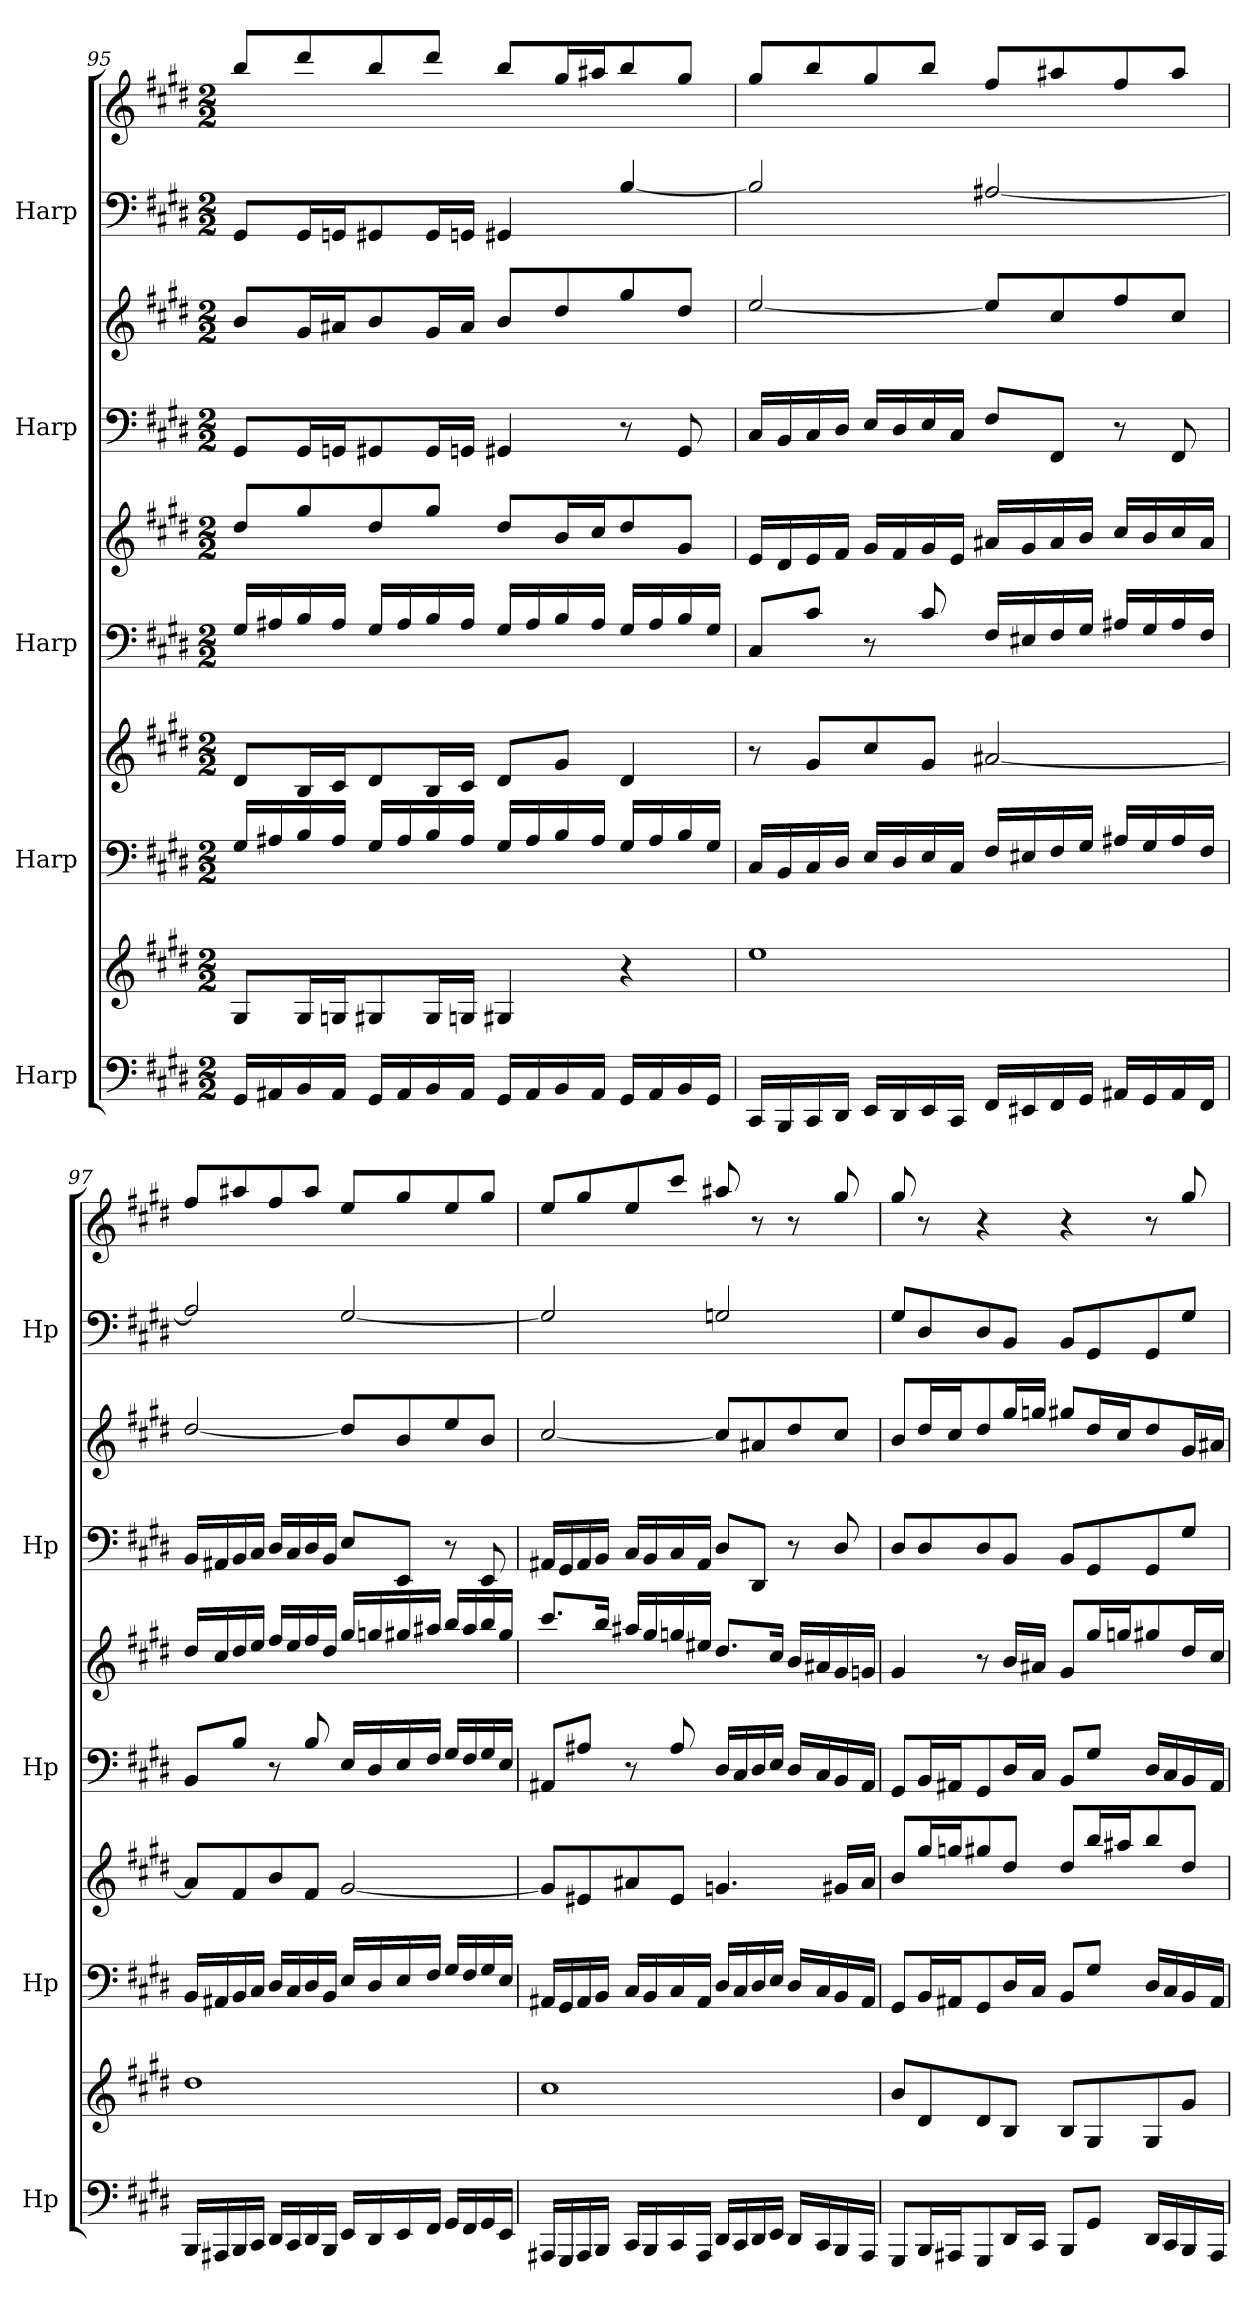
**kern	**kern	**kern	**kern	**kern	**kern	**kern	**kern	**kern	**kern
*part5	*part5	*part4	*part4	*part3	*part3	*part2	*part2	*part1	*part1
*staff10	*staff9	*staff8	*staff7	*staff6	*staff5	*staff4	*staff3	*staff2	*staff1
*I"Harp	*	*I"Harp	*	*I"Harp	*	*I"Harp	*	*I"Harp	*
*I'Hp	*	*I'Hp	*	*I'Hp	*	*I'Hp	*	*I'Hp	*
!!LO:PB:g=z
*clefF4	*clefG2	*clefF4	*clefG2	*clefF4	*clefG2	*clefF4	*clefG2	*clefF4	*clefG2
*k[f#c#g#d#]	*k[f#c#g#d#]	*k[f#c#g#d#]	*k[f#c#g#d#]	*k[f#c#g#d#]	*k[f#c#g#d#]	*k[f#c#g#d#]	*k[f#c#g#d#]	*k[f#c#g#d#]	*k[f#c#g#d#]
*M2/2	*M2/2	*M2/2	*M2/2	*M2/2	*M2/2	*M2/2	*M2/2	*M2/2	*M2/2
=95	=95	=95	=95	=95	=95	=95	=95	=95	=95
16GG#/LL	8G#/L	16G#/LL	8d#/L	16G#/LL	8dd#/L	8GG#/L	8b/L	8GG#/L	8bb/L
16AA#X/	.	16A#X/	.	16A#X/	.	.	.	.	.
16BB/	16G#/L	16B/	16B/L	16B/	8gg#/	16GG#/L	16g#/L	16GG#/L	8ddd#/
16AA#/JJ	16Gn/J	16A#/JJ	16c#/J	16A#/JJ	.	16GGn/J	16a#X/J	16GGn/J	.
16GG#/LL	8G#X/	16G#/LL	8d#/	16G#/LL	8dd#/	8GG#X/	8b/	8GG#X/	8bb/
16AA#/	.	16A#/	.	16A#/	.	.	.	.	.
16BB/	16G#/L	16B/	16B/L	16B/	8gg#/J	16GG#/L	16g#/L	16GG#/L	8ddd#/J
16AA#/JJ	16Gn/JJ	16A#/JJ	16c#/JJ	16A#/JJ	.	16GGn/JJ	16a#/JJ	16GGn/JJ	.
16GG#/LL	4G#X/	16G#/LL	8d#/L	16G#/LL	8dd#/L	4GG#X/	8b/L	4GG#X/	8bb/L
16AA#/	.	16A#/	.	16A#/	.	.	.	.	.
16BB/	.	16B/	8g#/J	16B/	16b/L	.	8dd#/	.	16gg#/L
16AA#/JJ	.	16A#/JJ	.	16A#/JJ	16cc#/J	.	.	.	16aa#X/J
16GG#/LL	4r	16G#/LL	4d#/	16G#/LL	8dd#/	8r	8gg#/	[4B/	8bb/
16AA#/	.	16A#/	.	16A#/	.	.	.	.	.
16BB/	.	16B/	.	16B/	8g#/J	8GG#/	8dd#/J	.	8gg#/J
16GG#/JJ	.	16G#/JJ	.	16G#/JJ	.	.	.	.	.
=96	=96	=96	=96	=96	=96	=96	=96	=96	=96
16CC#/LL	1ee	16C#/LL	8r	8C#/L	16e/LL	16C#/LL	[2ee/	2B/]	8gg#/L
16BBB/	.	16BB/	.	.	16d#/	16BB/	.	.	.
16CC#/	.	16C#/	8g#/L	8c#/J	16e/	16C#/	.	.	8bb/
16DD#/JJ	.	16D#/JJ	.	.	16f#/JJ	16D#/JJ	.	.	.
16EE/LL	.	16E/LL	8cc#/	8r	16g#/LL	16E/LL	.	.	8gg#/
16DD#/	.	16D#/	.	.	16f#/	16D#/	.	.	.
16EE/	.	16E/	8g#/J	8c#/	16g#/	16E/	.	.	8bb/J
16CC#/JJ	.	16C#/JJ	.	.	16e/JJ	16C#/JJ	.	.	.
16FF#/LL	.	16F#/LL	[2a#X/	16F#/LL	16a#X/LL	8F#/L	8ee/L]	[2A#X/	8ff#/L
16EE#X/	.	16E#X/	.	16E#X/	16g#/	.	.	.	.
16FF#/	.	16F#/	.	16F#/	16a#/	8FF#/J	8cc#/	.	8aa#X/
16GG#/JJ	.	16G#/JJ	.	16G#/JJ	16b/JJ	.	.	.	.
16AA#X/LL	.	16A#X/LL	.	16A#X/LL	16cc#/LL	8r	8ff#/	.	8ff#/
16GG#/	.	16G#/	.	16G#/	16b/	.	.	.	.
16AA#/	.	16A#/	.	16A#/	16cc#/	8FF#/	8cc#/J	.	8aa#/J
16FF#/JJ	.	16F#/JJ	.	16F#/JJ	16a#/JJ	.	.	.	.
!!LO:PB:g=z
=97	=97	=97	=97	=97	=97	=97	=97	=97	=97
16BBB/LL	1dd#	16BB/LL	8a#/L]	8BB/L	16dd#/LL	16BB/LL	[2dd#/	2A#/]	8ff#/L
16AAA#X/	.	16AA#X/	.	.	16cc#/	16AA#X/	.	.	.
16BBB/	.	16BB/	8f#/	8B/J	16dd#/	16BB/	.	.	8aa#X/
16CC#/JJ	.	16C#/JJ	.	.	16ee/JJ	16C#/JJ	.	.	.
16DD#/LL	.	16D#/LL	8b/	8r	16ff#/LL	16D#/LL	.	.	8ff#/
16CC#/	.	16C#/	.	.	16ee/	16C#/	.	.	.
16DD#/	.	16D#/	8f#/J	8B/	16ff#/	16D#/	.	.	8aa#/J
16BBB/JJ	.	16BB/JJ	.	.	16dd#/JJ	16BB/JJ	.	.	.
16EE/LL	.	16E/LL	[2g#/	16E/LL	16gg#/LL	8E/L	8dd#/L]	[2G#/	8ee/L
16DD#/	.	16D#/	.	16D#/	16ggn/	.	.	.	.
16EE/	.	16E/	.	16E/	16gg#X/	8EE/J	8b/	.	8gg#/
16FF#/JJ	.	16F#/JJ	.	16F#/JJ	16aa#X/JJ	.	.	.	.
16GG#/LL	.	16G#/LL	.	16G#/LL	16bb/LL	8r	8ee/	.	8ee/
16FF#/	.	16F#/	.	16F#/	16aa#/	.	.	.	.
16GG#/	.	16G#/	.	16G#/	16bb/	8EE/	8b/J	.	8gg#/J
16EE/JJ	.	16E/JJ	.	16E/JJ	16gg#/JJ	.	.	.	.
!!LO:PB:g=z
=98	=98	=98	=98	=98	=98	=98	=98	=98	=98
16AAA#X/LL	1cc#	16AA#X/LL	8g#/L]	8AA#X/L	8.ccc#/L	16AA#X/LL	[2cc#/	2G#/]	8ee/L
16GGG#/	.	16GG#/	.	.	.	16GG#/	.	.	.
16AAA#/	.	16AA#/	8e#X/	8A#X/J	.	16AA#/	.	.	8gg#/
16BBB/JJ	.	16BB/JJ	.	.	16bb/Jk	16BB/JJ	.	.	.
16CC#/LL	.	16C#/LL	8a#X/	8r	16aa#X/LL	16C#/LL	.	.	8ee/
16BBB/	.	16BB/	.	.	16gg#/	16BB/	.	.	.
16CC#/	.	16C#/	8e#/J	8A#/	16ggn/	16C#/	.	.	8ccc#/J
16AAA#/JJ	.	16AA#/JJ	.	.	16ee#X/JJ	16AA#/JJ	.	.	.
16DD#/LL	.	16D#/LL	4.gn/	16D#/LL	8.dd#/L	8D#/L	8cc#/L]	2Gn/	8aa#X/
16CC#/	.	16C#/	.	16C#/	.	.	.	.	.
16DD#/	.	16D#/	.	16D#/	.	8DD#/J	8a#X/	.	8r
16EE/JJ	.	16E/JJ	.	16E/JJ	16cc#/Jk	.	.	.	.
16DD#/LL	.	16D#/LL	.	16D#/LL	16b/LL	8r	8dd#/	.	8r
16CC#/	.	16C#/	.	16C#/	16a#X/	.	.	.	.
16BBB/	.	16BB/	16g#X/LL	16BB/	16g#/	8D#/	8cc#/J	.	8gg#/
16AAA#/JJ	.	16AA#/JJ	16a#/JJ	16AA#/JJ	16gn/JJ	.	.	.	.
!!LO:PB:g=z
=99	=99	=99	=99	=99	=99	=99	=99	=99	=99
8GGG#/L	8b/L	8GG#/L	8b/L	8GG#/L	4g#/	8D#/L	8b/L	8G#/L	8gg#/
16BBB/L	8d#/	16BB/L	16gg#/L	16BB/L	.	8D#/	16dd#/L	8D#/	8r
16AAA#X/J	.	16AA#X/J	16ggn/J	16AA#X/J	.	.	16cc#/J	.	.
8GGG#/	8d#/	8GG#/	8gg#X/	8GG#/	8r	8D#/	8dd#/	8D#/	4r
16DD#/L	8B/J	16D#/L	8dd#/J	16D#/L	16b/LL	8BB/J	16gg#/L	8BB/J	.
16CC#/JJ	.	16C#/JJ	.	16C#/JJ	16a#X/JJ	.	16ggn/JJ	.	.
8BBB/L	8B/L	8BB/L	8dd#/L	8BB/L	8g#/L	8BB/L	8gg#X/L	8BB/L	4r
8GG#/J	8G#/	8G#/J	16bb/L	8G#/J	16gg#/L	8GG#/	16dd#/L	8GG#/	.
.	.	.	16aa#X/J	.	16ggn/J	.	16cc#/J	.	.
16DD#/LL	8G#/	16D#/LL	8bb/	16D#/LL	8gg#X/	8GG#/	8dd#/	8GG#/	8r
16CC#/	.	16C#/	.	16C#/	.	.	.	.	.
16BBB/	8g#/J	16BB/	8dd#/J	16BB/	16dd#/L	8G#/J	16g#/L	8G#/J	8gg#/
16AAA#/JJ	.	16AA#/JJ	.	16AA#/JJ	16cc#/JJ	.	16a#X/JJ	.	.
=	=	=	=	=	=	=	=	=	=
*-	*-	*-	*-	*-	*-	*-	*-	*-	*-
